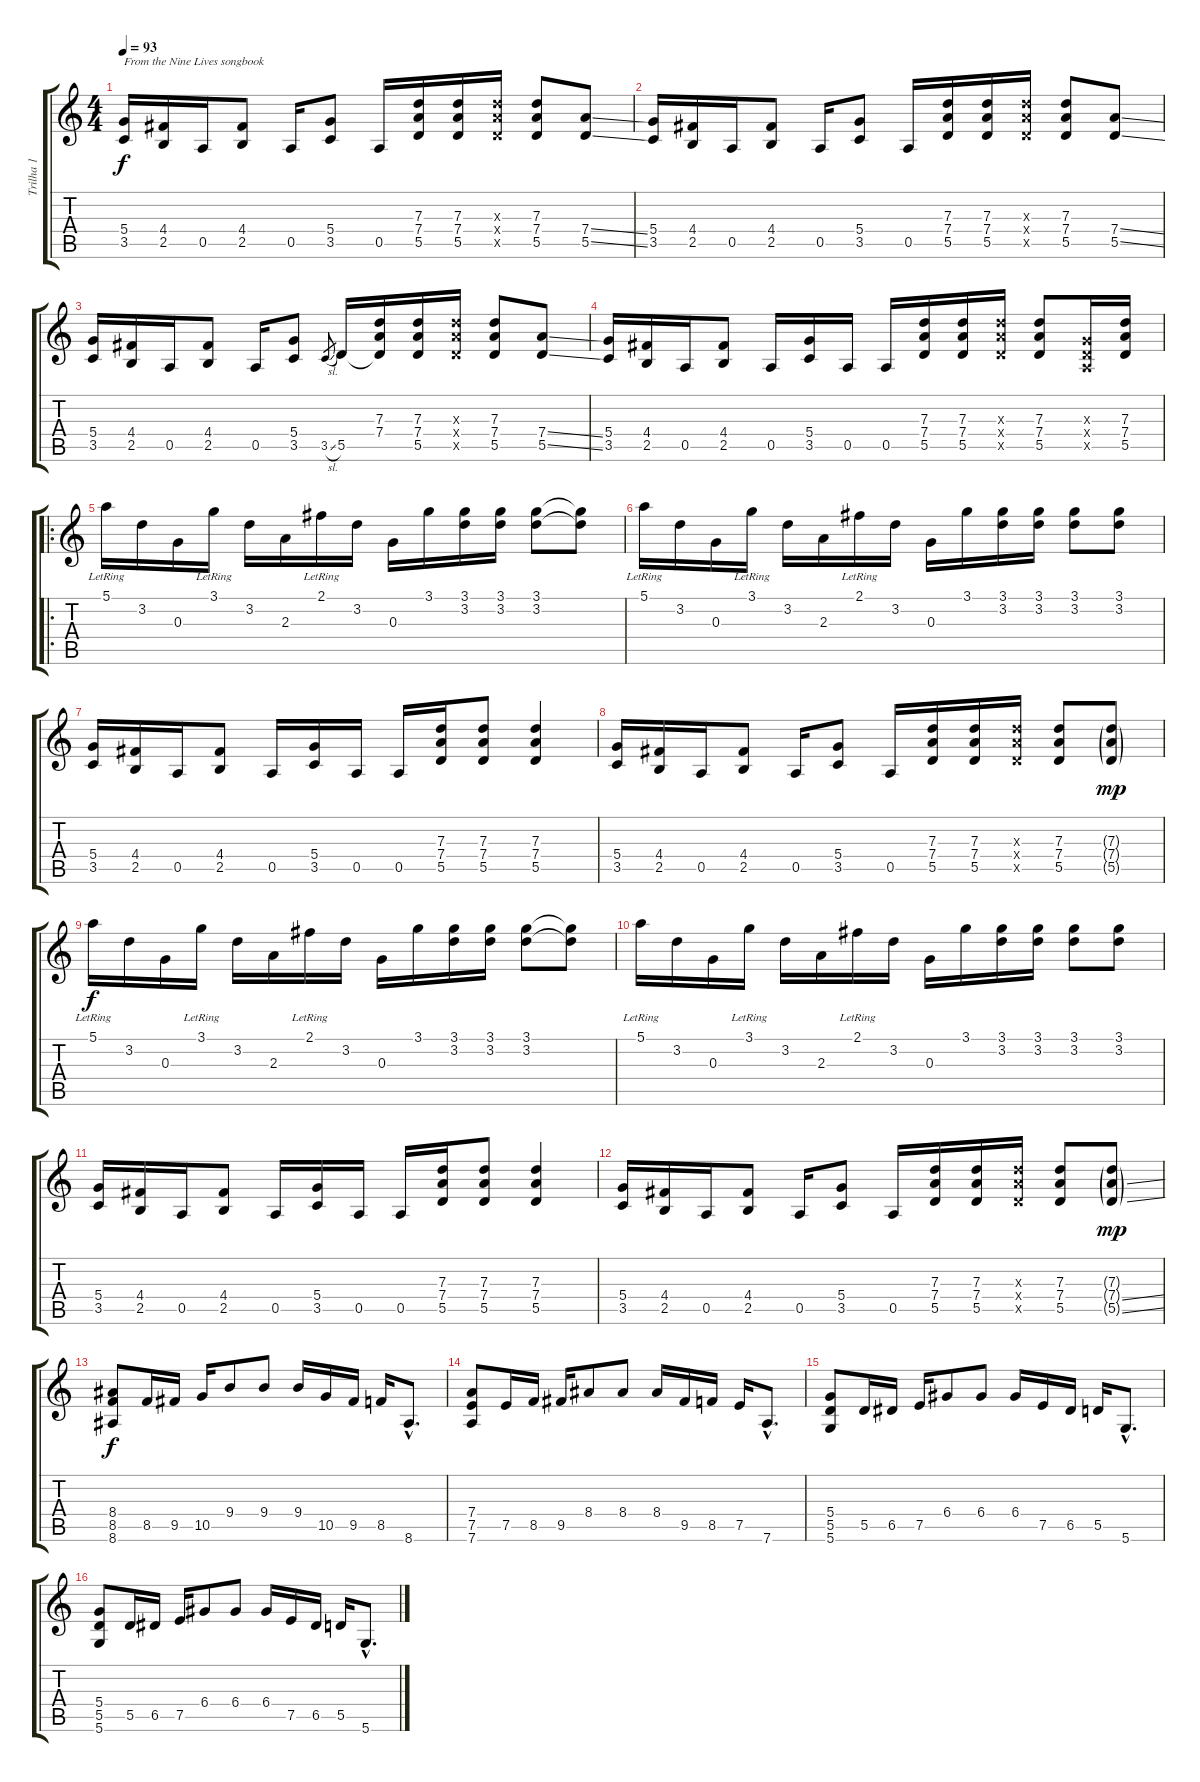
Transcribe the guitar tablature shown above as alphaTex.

\track ("Trilha 1" "Trilha 1") {instrument distortionguitar}
\staff {score tabs}
\tuning (E4 B3 G3 D3 A2 D2) {hide}
\ts (4 4)
\tempo 93
\clef g2
\ks c
(5.4 3.5).16{txt "From the Nine Lives songbook" dy f instrument distortionguitar} (4.4 2.5).16 0.5.16 (4.4 2.5).8 0.5.16 (5.4 3.5).8 0.5.16 (7.3 7.4 5.5).16 (7.3 7.4 5.5).16 (7.3{x} 7.4{x} 5.5{x}).16 (7.3 7.4 5.5).8 (7.4{ss} 5.5{ss}).8 |
(5.4 3.5).16 (4.4 2.5).16 0.5.16 (4.4 2.5).8 0.5.16 (5.4 3.5).8 0.5.16 (7.3 7.4 5.5).16 (7.3 7.4 5.5).16 (7.3{x} 7.4{x} 5.5{x}).16 (7.3 7.4 5.5).8 (7.4{ss} 5.5{ss}).8 |
(5.4 3.5).16 (4.4 2.5).16 0.5.16 (4.4 2.5).8 0.5.16 (5.4 3.5).8 3.5{sl}.8{gr} 5.5.16 (7.3 7.4 5.5{t}).16 (7.3 7.4 5.5).16 (7.3{x} 7.4{x} 5.5{x}).16 (7.3 7.4 5.5).8 (7.4{ss} 5.5{ss}).8 |
(5.4 3.5).16 (4.4 2.5).16 0.5.16 (4.4 2.5).8 0.5.16 (5.4 3.5).16 0.5.16 0.5.16 (7.3 7.4 5.5).16 (7.3 7.4 5.5).16 (7.3{x} 7.4{x} 5.5{x}).16 (7.3 7.4 5.5).8 (0.3{x} 0.4{x} 0.5{x}).16 (7.3 7.4 5.5).16 |
\ro
5.1{lr}.16 3.2.16 0.3.16 3.1{lr}.16 3.2.16 2.3.16 2.1{lr}.16 3.2.16 0.3.16 3.1.16 (3.1 3.2).16 (3.1 3.2).16 (3.1 3.2).8 (3.1{t} 3.2{t}).8 |
5.1{lr}.16 3.2.16 0.3.16 3.1{lr}.16 3.2.16 2.3.16 2.1{lr}.16 3.2.16 0.3.16 3.1.16 (3.1 3.2).16 (3.1 3.2).16 (3.1 3.2).8 (3.1 3.2).8 |
(5.4 3.5).16 (4.4 2.5).16 0.5.16 (4.4 2.5).8 0.5.16 (5.4 3.5).16 0.5.16 0.5.16 (7.3 7.4 5.5).16 (7.3 7.4 5.5).8 (7.3 7.4 5.5).4 |
(5.4 3.5).16 (4.4 2.5).16 0.5.16 (4.4 2.5).8 0.5.16 (5.4 3.5).8 0.5.16 (7.3 7.4 5.5).16 (7.3 7.4 5.5).16 (7.3{x} 7.4{x} 5.5{x}).16 (7.3 7.4 5.5).8 (7.3{g} 7.4{g} 5.5{g}).8{dy mp} |
5.1{lr}.16{dy f} 3.2.16 0.3.16 3.1{lr}.16 3.2.16 2.3.16 2.1{lr}.16 3.2.16 0.3.16 3.1.16 (3.1 3.2).16 (3.1 3.2).16 (3.1 3.2).8 (3.1{t} 3.2{t}).8 |
5.1{lr}.16 3.2.16 0.3.16 3.1{lr}.16 3.2.16 2.3.16 2.1{lr}.16 3.2.16 0.3.16 3.1.16 (3.1 3.2).16 (3.1 3.2).16 (3.1 3.2).8 (3.1 3.2).8 |
(5.4 3.5).16 (4.4 2.5).16 0.5.16 (4.4 2.5).8 0.5.16 (5.4 3.5).16 0.5.16 0.5.16 (7.3 7.4 5.5).16 (7.3 7.4 5.5).8 (7.3 7.4 5.5).4 |
(5.4 3.5).16 (4.4 2.5).16 0.5.16 (4.4 2.5).8 0.5.16 (5.4 3.5).8 0.5.16 (7.3 7.4 5.5).16 (7.3 7.4 5.5).16 (7.3{x} 7.4{x} 5.5{x}).16 (7.3 7.4 5.5).8 (7.3{g} 7.4{ss g} 5.5{ss g}).8{dy mp} |
(8.4 8.5 8.6).8{dy f} 8.5.16 9.5.16 10.5.16 9.4.8 9.4.8 9.4.16 10.5.16 9.5.16 8.5.16 8.6{hac}.8{d} |
(7.4 7.5 7.6).8 7.5.16 8.5.16 9.5.16 8.4.8 8.4.8 8.4.16 9.5.16 8.5.16 7.5.16 7.6{hac}.8{d} |
(5.4 5.5 5.6).8 5.5.16 6.5.16 7.5.16 6.4.8 6.4.8 6.4.16 7.5.16 6.5.16 5.5.16 5.6{hac}.8{d} |
(5.4 5.5 5.6).8 5.5.16 6.5.16 7.5.16 6.4.8 6.4.8 6.4.16 7.5.16 6.5.16 5.5.16 5.6{hac}.8{d}
